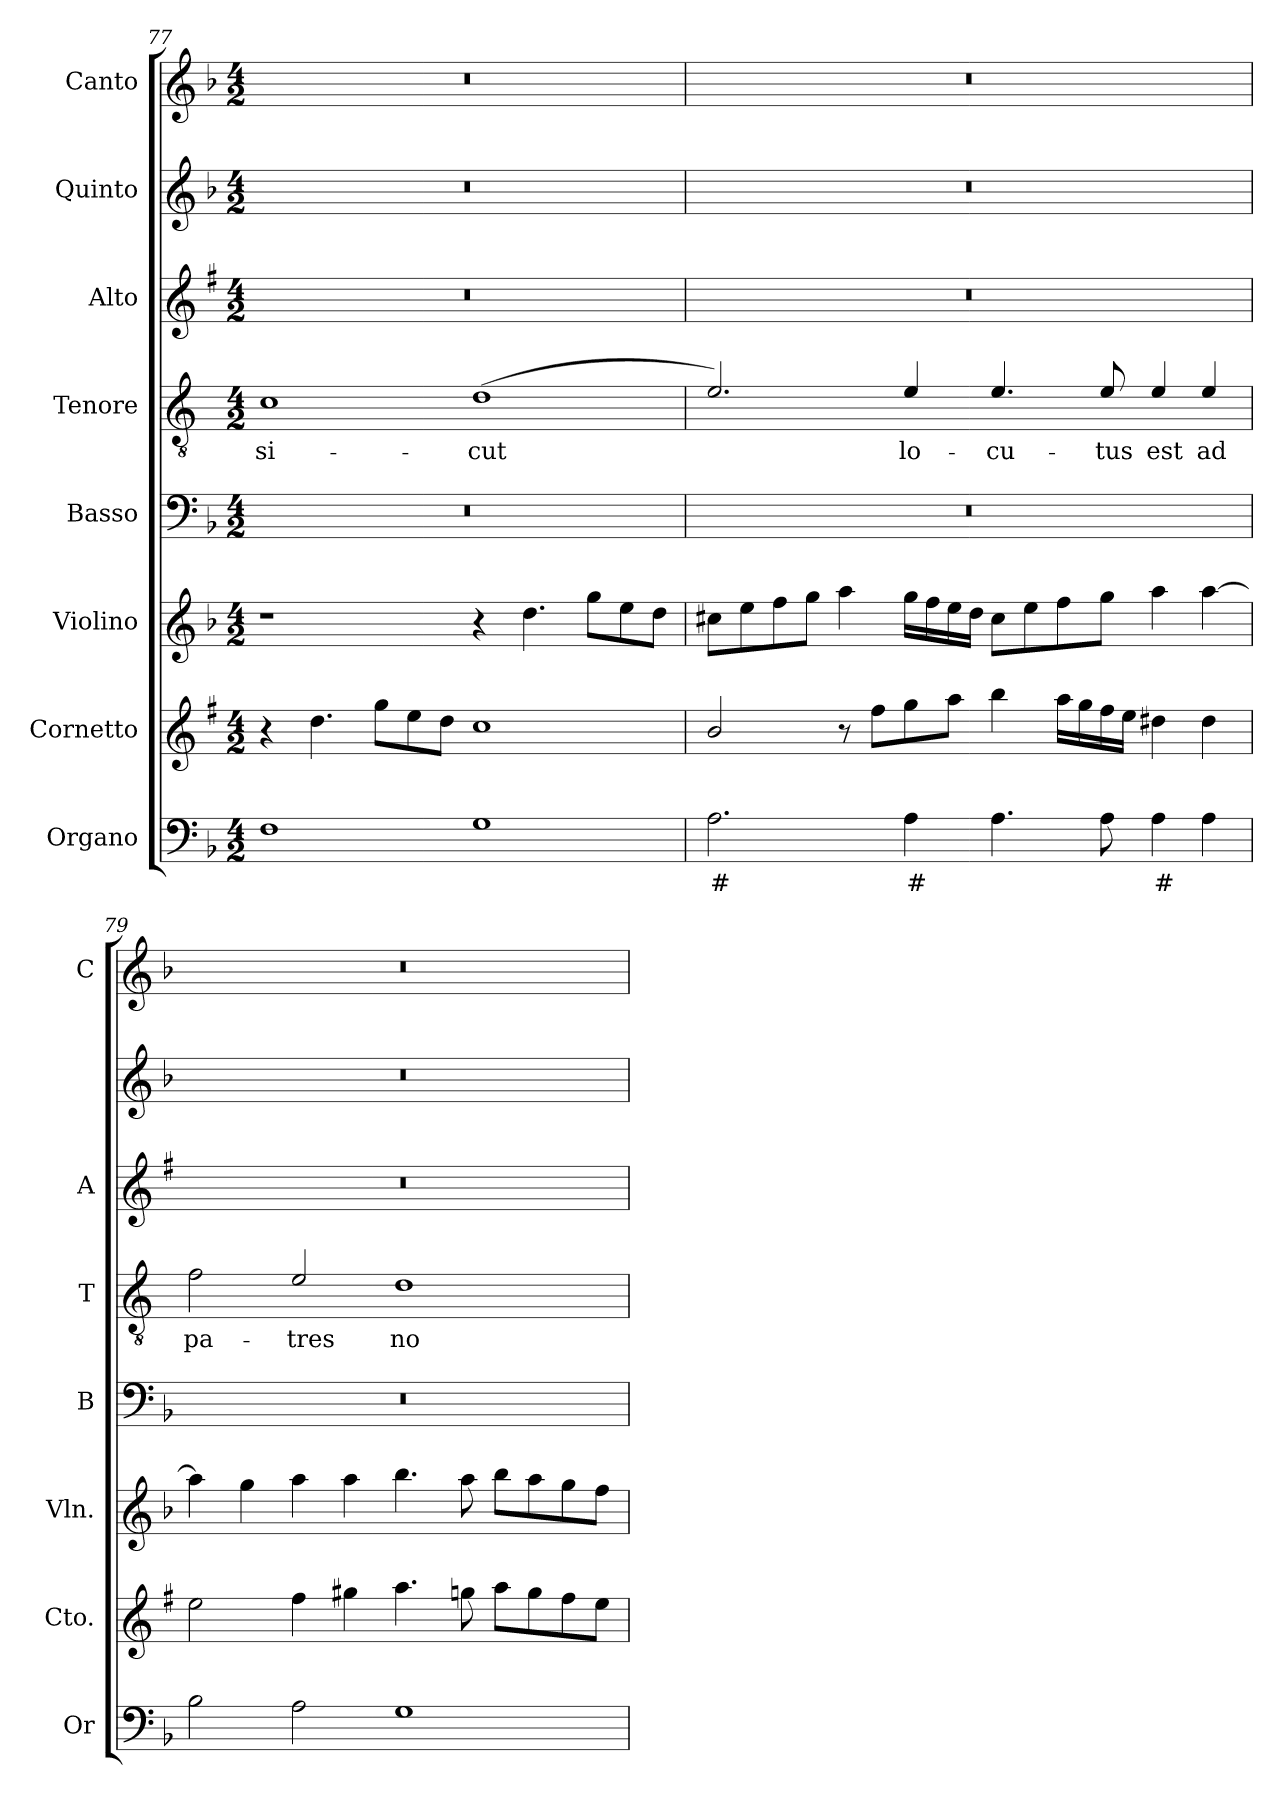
**kern	**text	**kern	**kern	**kern	**kern	**text	**kern	**kern	**kern
*part8	*part8	*part7	*part6	*part5	*part4	*part4	*part3	*part2	*part1
*staff8	*staff8	*staff7	*staff6	*staff5	*staff4	*staff4	*staff3	*staff2	*staff1
*I"Organo	*	*I"Cornetto	*I"Violino	*I"Basso	*I"Tenore	*	*I"Alto	*I"Quinto	*I"Canto
*I'Or	*	*I'Cto.	*I'Vln.	*I'B	*I'T	*	*I'A	*	*I'C
*clefF4	*	*clefG2	*clefG2	*clefF4	*clefGv2	*	*clefG2	*clefG2	*clefG2
*	*	*ITrd1c2	*	*	*ITrd4c7	*	*ITrd1c2	*	*
*k[b-]	*	*k[b-]	*k[b-]	*k[b-]	*k[b-]	*	*k[b-]	*k[b-]	*k[b-]
*F:	*	*F:	*F:	*F:	*F:	*	*F:	*F:	*F:
*M4/2	*	*M4/2	*M4/2	*M4/2	*M4/2	*	*M4/2	*M4/2	*M4/2
=77	=77	=77	=77	=77	=77	=77	=77	=77	=77
!	!	!	!	!	!	!LO:LY:b	!	!	!
1F	.	4r	1r	0r	1F	si-	0r	0r	0r
.	.	4.cc\	.	.	.	.	.	.	.
.	.	8ff\L	.	.	.	.	.	.	.
.	.	8dd\	.	.	.	.	.	.	.
.	.	8cc\J	.	.	.	.	.	.	.
!	!	!	!	!	!	!LO:LY:b	!	!	!
1G	.	1b-	4r	.	(<1G	-cut	.	.	.
.	.	.	4.dd\	.	.	.	.	.	.
.	.	.	8gg\L	.	.	.	.	.	.
.	.	.	8ee\	.	.	.	.	.	.
.	.	.	8dd\J	.	.	.	.	.	.
!!LO:PB:g=z
=78	=78	=78	=78	=78	=78	=78	=78	=78	=78
!	!LO:LY:b	!	!	!	!	!	!	!	!
2.A\	#	2a/	8cc#X\L	0r	2.A/)	.	0r	0r	0r
.	.	.	8ee\	.	.	.	.	.	.
.	.	.	8ff\	.	.	.	.	.	.
.	.	.	8gg\J	.	.	.	.	.	.
.	.	8r	4aa\	.	.	.	.	.	.
.	.	8ee\L	.	.	.	.	.	.	.
!	!LO:LY:b	!	!	!	!	!LO:LY:b	!	!	!
4A\	#	8ff\	16gg\LL	.	4A/	lo-	.	.	.
.	.	.	16ff\	.	.	.	.	.	.
.	.	8gg\J	16ee\	.	.	.	.	.	.
.	.	.	16dd\JJ	.	.	.	.	.	.
!	!	!	!	!	!	!LO:LY:b	!	!	!
4.A\	.	4aa\	8cc#\L	.	4.A/	-cu-	.	.	.
.	.	.	8ee\	.	.	.	.	.	.
.	.	16gg\LL	8ff\	.	.	.	.	.	.
.	.	16ff\	.	.	.	.	.	.	.
!	!	!	!	!	!	!LO:LY:b	!	!	!
8A\	.	16ee\	8gg\J	.	8A/	-tus	.	.	.
.	.	16dd\JJ	.	.	.	.	.	.	.
!	!LO:LY:b	!	!	!	!	!LO:LY:b	!	!	!
4A\	#	4cc#X\	4aa\	.	4A/	est	.	.	.
!	!	!	!	!	!	!LO:LY:b	!	!	!
4A\	.	4cc#\	[4aa\	.	4A/	ad	.	.	.
=79	=79	=79	=79	=79	=79	=79	=79	=79	=79
!	!	!	!	!	!	!LO:LY:b	!	!	!
2B-\	.	2dd\	4aa\]	0r	2B-\	pa-	0r	0r	0r
.	.	.	4gg\	.	.	.	.	.	.
!	!	!	!	!	!	!LO:LY:b	!	!	!
2A\	.	4ee\	4aa\	.	2A/	-tres	.	.	.
.	.	4ff#X\	4aa\	.	.	.	.	.	.
!	!	!	!	!	!	!LO:LY:b	!	!	!
1G	.	4.gg\	4.bb-\	.	1G	no-	.	.	.
.	.	8ffn\	8aa\	.	.	.	.	.	.
.	.	8gg\L	8bb-\L	.	.	.	.	.	.
.	.	8ff\	8aa\	.	.	.	.	.	.
.	.	8ee\	8gg\	.	.	.	.	.	.
.	.	8dd\J	8ff\J	.	.	.	.	.	.
=	=	=	=	=	=	=	=	=	=
*-	*-	*-	*-	*-	*-	*-	*-	*-	*-
